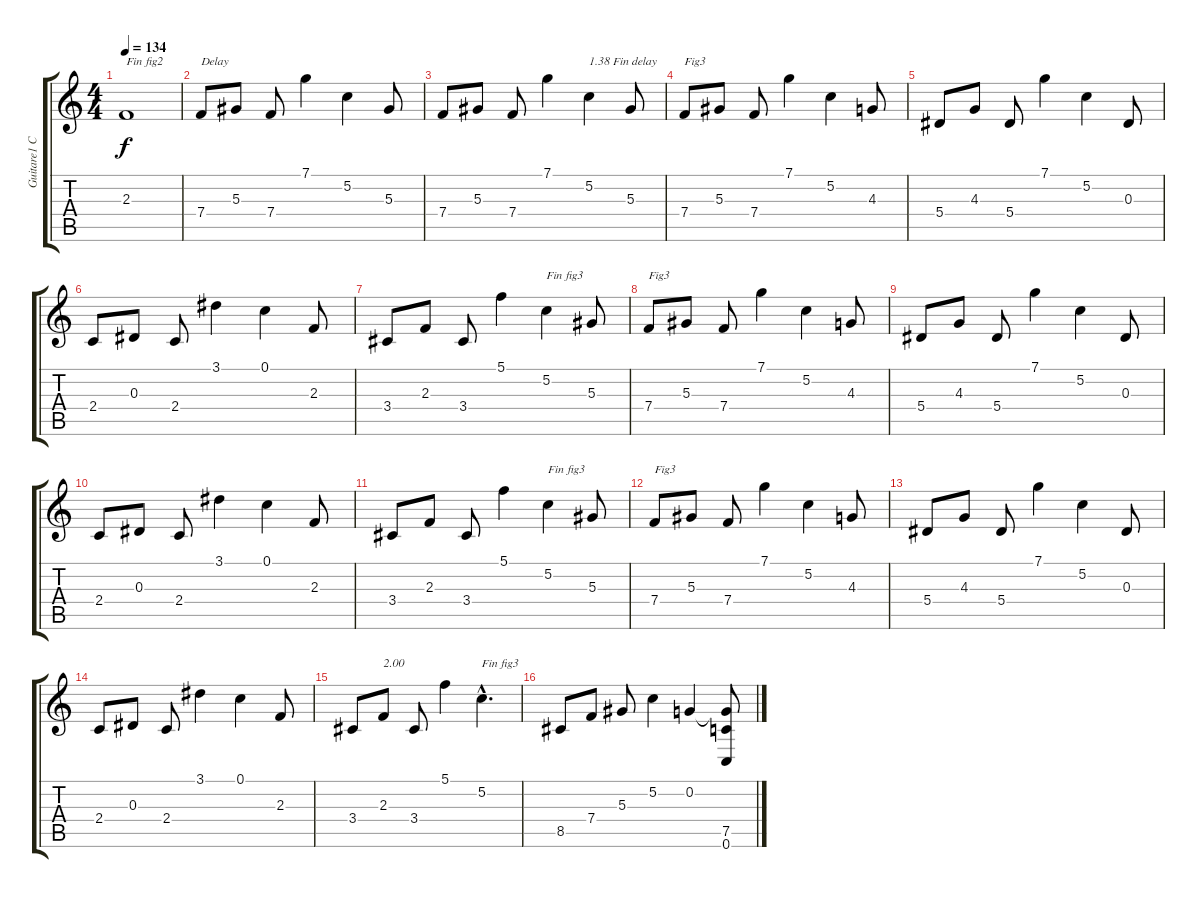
\track ("Guitare1 C " "Guitare1 C") {instrument distortionguitar}
\staff {score tabs}
\tuning (C4 G3 Eb3 Bb2 F2 C2) {hide}
\ts (4 4)
\tempo 134
\clef g2
\ks c
2.3{t}.1{txt "Fin fig2" dy f} |
7.4.8{txt "Delay"} 5.3.8 7.4.8 7.1.4 5.2.4 5.3.8 |
7.4.8 5.3.8 7.4.8 7.1.4 5.2.4{txt "1.38 Fin delay"} 5.3.8 |
7.4.8{txt "Fig3"} 5.3.8 7.4.8 7.1.4 5.2.4 4.3.8 |
5.4.8 4.3.8 5.4.8 7.1.4 5.2.4 0.3.8 |
2.4.8 0.3.8 2.4.8 3.1.4 0.1.4 2.3.8 |
3.4.8 2.3.8 3.4.8 5.1.4 5.2.4{txt "Fin fig3"} 5.3.8 |
7.4.8{txt "Fig3"} 5.3.8 7.4.8 7.1.4 5.2.4 4.3.8 |
5.4.8 4.3.8 5.4.8 7.1.4 5.2.4 0.3.8 |
2.4.8 0.3.8 2.4.8 3.1.4 0.1.4 2.3.8 |
3.4.8 2.3.8 3.4.8 5.1.4 5.2.4{txt "Fin fig3"} 5.3.8 |
7.4.8{txt "Fig3"} 5.3.8 7.4.8 7.1.4 5.2.4 4.3.8 |
5.4.8 4.3.8 5.4.8 7.1.4 5.2.4 0.3.8 |
2.4.8 0.3.8 2.4.8 3.1.4 0.1.4 2.3.8 |
3.4.8 2.3.8{txt "2.00"} 3.4.8 5.1.4 5.2{hac}.4{d txt "Fin fig3"} |
8.5.8 7.4.8 5.3.8 5.2.4 0.2.4 (0.2{t} 7.5 0.6).8
